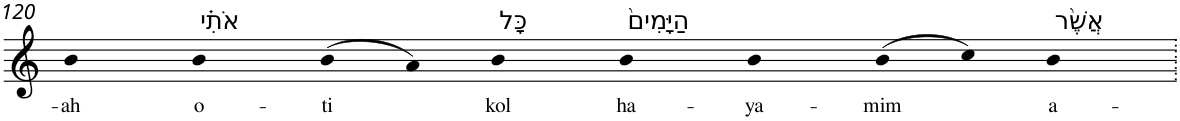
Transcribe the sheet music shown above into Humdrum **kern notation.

**kern	**text
*part1	*part1
*staff1	*staff1
*I"Piano	*
*I'Pno	*
!!LO:PB:g=z
*clefG2	*
*k[]	*
=120	=120
!	!LO:LY:b
4b	-ah
!LO:TX:a:t=אֹתִ֗י	!
!	!LO:LY:b
4b	o-
!	!LO:LY:b
(>8b	-ti
8a)	.
!LO:TX:a:t=כָּל	!
!	!LO:LY:b
4b	kol
!LO:TX:a:t=הַיָּמִים֙	!
!	!LO:LY:b
4b	ha-
!	!LO:LY:b
4b	-ya-
!	!LO:LY:b
(>8b	-mim
8cc)	.
!LO:TX:a:t=אֲשֶׁ֨ר	!
!	!LO:LY:b
4b	a-
=.	=.
*-	*-
